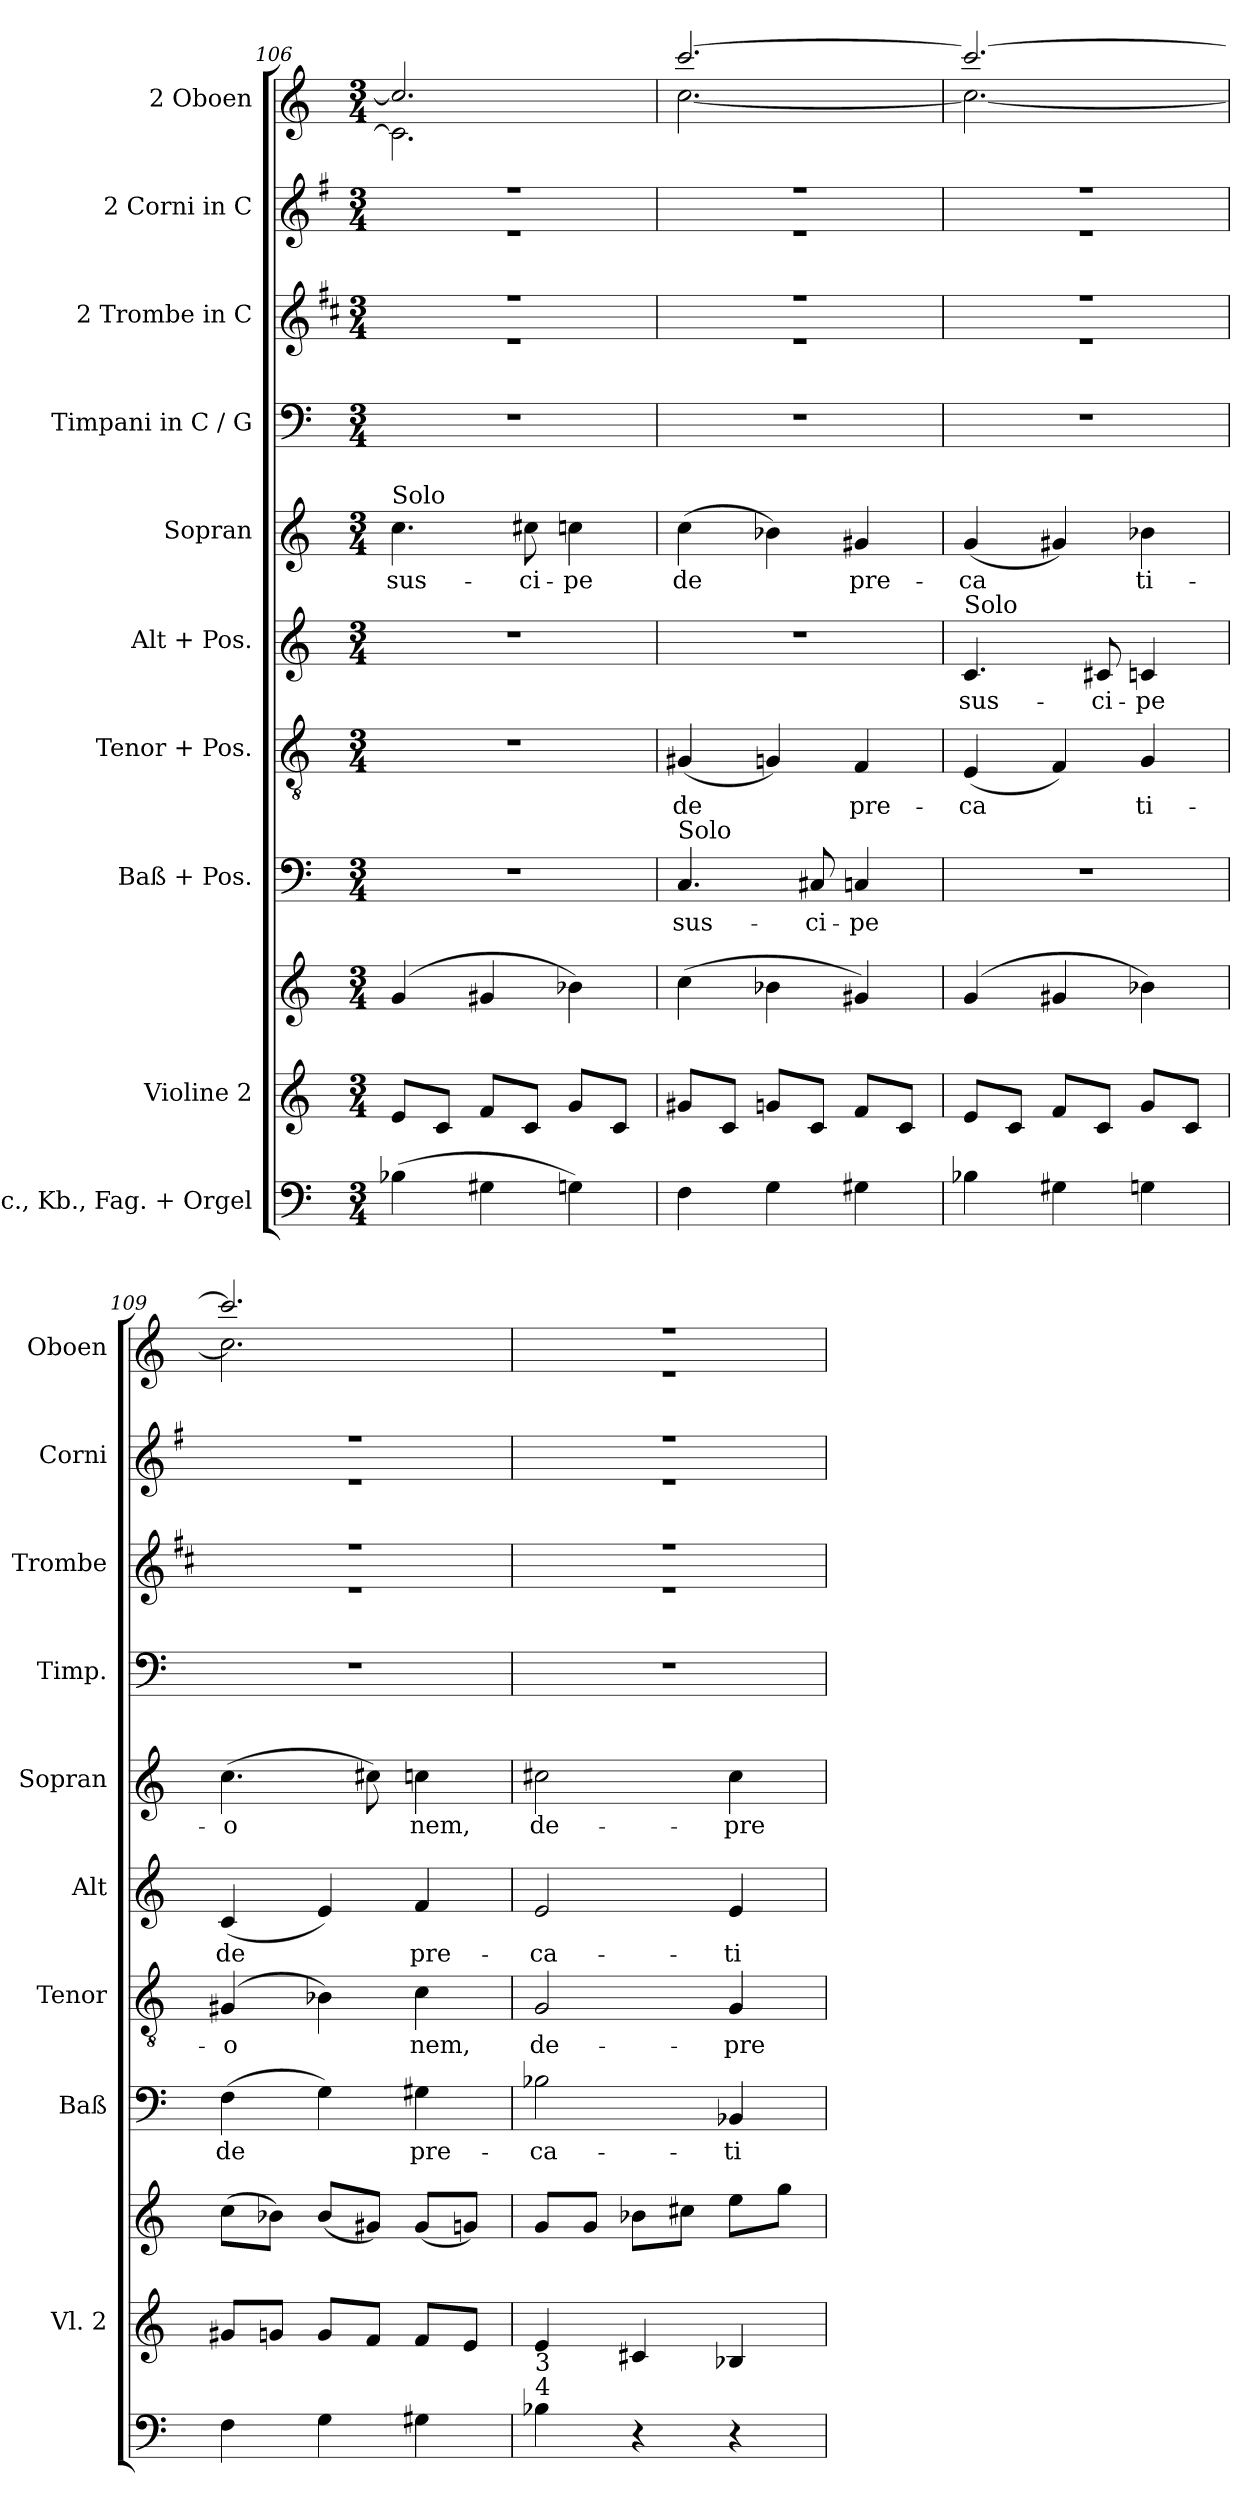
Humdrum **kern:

**kern	**kern	**kern	**kern	**text	**kern	**text	**kern	**text	**kern	**text	**kern	**kern	**kern	**kern
*part10	*part9	*part9	*part8	*part8	*part7	*part7	*part6	*part6	*part5	*part5	*part4	*part3	*part2	*part1
*staff11	*staff10	*staff9	*staff8	*staff8	*staff7	*staff7	*staff6	*staff6	*staff5	*staff5	*staff4	*staff3	*staff2	*staff1
*I"Vlc., Kb., Fag. + Orgel	*I"Violine 2	*	*I"Baß + Pos.	*	*I"Tenor + Pos.	*	*I"Alt + Pos.	*	*I"Sopran	*	*I"Timpani in C / G	*I"2 Trombe in C	*I"2 Corni in C	*I"2 Oboen
*	*I'Vl. 2	*	*I'Baß	*	*I'Tenor	*	*I'Alt	*	*I'Sopran	*	*I'Timp.	*I'Trombe	*I'Corni	*I'Oboen
!!LO:PB:g=z
*clefF4	*clefG2	*clefG2	*clefF4	*	*clefGv2	*	*clefG2	*	*clefG2	*	*clefF4	*clefG2	*clefG2	*clefG2
*	*	*	*	*	*	*	*	*	*	*	*	*ITrd1c2	*ITrd4c7	*
*k[]	*k[]	*k[]	*k[]	*	*k[]	*	*k[]	*	*k[]	*	*k[]	*k[]	*k[]	*k[]
*M3/4	*M3/4	*M3/4	*M3/4	*	*M3/4	*	*M3/4	*	*M3/4	*	*M3/4	*M3/4	*M3/4	*M3/4
=106	=106	=106	=106	=106	=106	=106	=106	=106	=106	=106	=106	=106	=106	=106
!	!	!	!	!	!	!	!	!	!LO:TX:a:t=Solo	!	!	!	!	!
!	!	!	!	!	!	!	!	!	!	!LO:LY:b	!	!	!	!
*	*	*	*	*	*	*	*	*	*	*	*	*^	*^	*^
(>4B-X\	8e/L	(>4g/	2.r	.	2.r	.	2.r	.	4.cc\	sus-	2.r	2.r	2.r	2.r	2.r	2.cc/]	2.c\]
.	8c/J	.	.	.	.	.	.	.	.	.	.	.	.	.	.	.	.
4G#X\	8f/L	4g#X/	.	.	.	.	.	.	.	.	.	.	.	.	.	.	.
!	!	!	!	!	!	!	!	!	!	!LO:LY:b	!	!	!	!	!	!	!
.	8c/J	.	.	.	.	.	.	.	8cc#X\	ci-	.	.	.	.	.	.	.
!	!	!	!	!	!	!	!	!	!	!LO:LY:b	!	!	!	!	!	!	!
4Gn\)	8g/L	4b-X\)	.	.	.	.	.	.	4ccn\	pe	.	.	.	.	.	.	.
.	8c/J	.	.	.	.	.	.	.	.	.	.	.	.	.	.	.	.
!!LO:PB:g=z	!!
=107	=107	=107	=107	=107	=107	=107	=107	=107	=107	=107	=107	=107	=107	=107	=107	=107	=107
!	!	!	!LO:TX:a:t=Solo	!	!	!	!	!	!	!	!	!	!	!	!	!	!
!	!	!	!	!LO:LY:b	!	!LO:LY:b	!	!	!	!LO:LY:b	!	!	!	!	!	!	!
4F\	8g#X/L	(>4cc\	4.C/	sus-	(<4G#X/	de	2.r	.	(>4cc\	de	2.r	2.r	2.r	2.r	2.r	[2.ccc/	[2.cc\
.	8c/J	.	.	.	.	.	.	.	.	.	.	.	.	.	.	.	.
4G\	8gn/L	4b-X\	.	.	4Gn/)	.	.	.	4b-X\)	.	.	.	.	.	.	.	.
!	!	!	!	!LO:LY:b	!	!	!	!	!	!	!	!	!	!	!	!	!
.	8c/J	.	8C#X/	ci-	.	.	.	.	.	.	.	.	.	.	.	.	.
!	!	!	!	!LO:LY:b	!	!LO:LY:b	!	!	!	!LO:LY:b	!	!	!	!	!	!	!
4G#X\	8f/L	4g#X/)	4Cn/	pe	4F/	pre-	.	.	4g#X/	pre-	.	.	.	.	.	.	.
.	8c/J	.	.	.	.	.	.	.	.	.	.	.	.	.	.	.	.
=108	=108	=108	=108	=108	=108	=108	=108	=108	=108	=108	=108	=108	=108	=108	=108	=108	=108
!	!	!	!	!	!	!	!LO:TX:a:t=Solo	!	!	!	!	!	!	!	!	!	!
!	!	!	!	!	!	!LO:LY:b	!	!LO:LY:b	!	!LO:LY:b	!	!	!	!	!	!	!
4B-X\	8e/L	(>4g/	2.r	.	(<4E/	ca	4.c/	sus-	(<4g/	ca	2.r	2.r	2.r	2.r	2.r	2.ccc/_	2.cc\_
.	8c/J	.	.	.	.	.	.	.	.	.	.	.	.	.	.	.	.
4G#X\	8f/L	4g#X/	.	.	4F/)	.	.	.	4g#X/)	.	.	.	.	.	.	.	.
!	!	!	!	!	!	!	!	!LO:LY:b	!	!	!	!	!	!	!	!	!
.	8c/J	.	.	.	.	.	8c#X/	ci-	.	.	.	.	.	.	.	.	.
!	!	!	!	!	!	!LO:LY:b	!	!LO:LY:b	!	!LO:LY:b	!	!	!	!	!	!	!
4Gn\	8g/L	4b-X\)	.	.	4G/	ti-	4cn/	pe	4b-X\	ti-	.	.	.	.	.	.	.
.	8c/J	.	.	.	.	.	.	.	.	.	.	.	.	.	.	.	.
=109	=109	=109	=109	=109	=109	=109	=109	=109	=109	=109	=109	=109	=109	=109	=109	=109	=109
!	!	!	!	!LO:LY:b	!	!LO:LY:b	!	!LO:LY:b	!	!LO:LY:b	!	!	!	!	!	!	!
4F\	8g#X/L	(>8cc\L	(>4F\	de	(>4G#X/	o	(<4c/	de	(>4.cc\	o	2.r	2.r	2.r	2.r	2.r	2.ccc/]	2.cc\]
.	8gn/J	8b-X\J)	.	.	.	.	.	.	.	.	.	.	.	.	.	.	.
4G\	8g/L	(<8b-/L	4G\)	.	4B-X\)	.	4e/)	.	.	.	.	.	.	.	.	.	.
.	8f/J	8g#X/J)	.	.	.	.	.	.	8cc#X\)	.	.	.	.	.	.	.	.
!	!	!	!	!LO:LY:b	!	!LO:LY:b	!	!LO:LY:b	!	!LO:LY:b	!	!	!	!	!	!	!
4G#X\	8f/L	(<8g#/L	4G#X\	pre-	4c\	nem,	4f/	pre-	4ccn\	nem,	.	.	.	.	.	.	.
.	8e/J	8gn/J)	.	.	.	.	.	.	.	.	.	.	.	.	.	.	.
=110	=110	=110	=110	=110	=110	=110	=110	=110	=110	=110	=110	=110	=110	=110	=110	=110	=110
!LO:TX:a:t=4	!	!	!	!	!	!	!	!	!	!	!	!	!	!	!	!	!
!LO:TX:a:t=3	!	!	!	!	!	!	!	!	!	!	!	!	!	!	!	!	!
!	!	!	!	!LO:LY:b	!	!LO:LY:b	!	!LO:LY:b	!	!LO:LY:b	!	!	!	!	!	!	!
4B-X\	4e/	8g/L	2B-X\	ca-	2G/	de-	2e/	ca-	2cc#X\	de-	2.r	2.r	2.r	2.r	2.r	2.r	2.r
.	.	8g/J	.	.	.	.	.	.	.	.	.	.	.	.	.	.	.
4r	4c#X/	8b-X\L	.	.	.	.	.	.	.	.	.	.	.	.	.	.	.
.	.	8cc#X\J	.	.	.	.	.	.	.	.	.	.	.	.	.	.	.
!	!	!	!	!LO:LY:b	!	!LO:LY:b	!	!LO:LY:b	!	!LO:LY:b	!	!	!	!	!	!	!
4r	4B-X/	8ee\L	4BB-X/	ti-	4G/	pre-	4e/	ti-	4cc#\	pre-	.	.	.	.	.	.	.
.	.	8gg\J	.	.	.	.	.	.	.	.	.	.	.	.	.	.	.
*	*	*	*	*	*	*	*	*	*	*	*	*v	*v	*	*	*v	*v
*	*	*	*	*	*	*	*	*	*	*	*	*	*v	*v	*
=	=	=	=	=	=	=	=	=	=	=	=	=	=	=
*-	*-	*-	*-	*-	*-	*-	*-	*-	*-	*-	*-	*-	*-	*-
